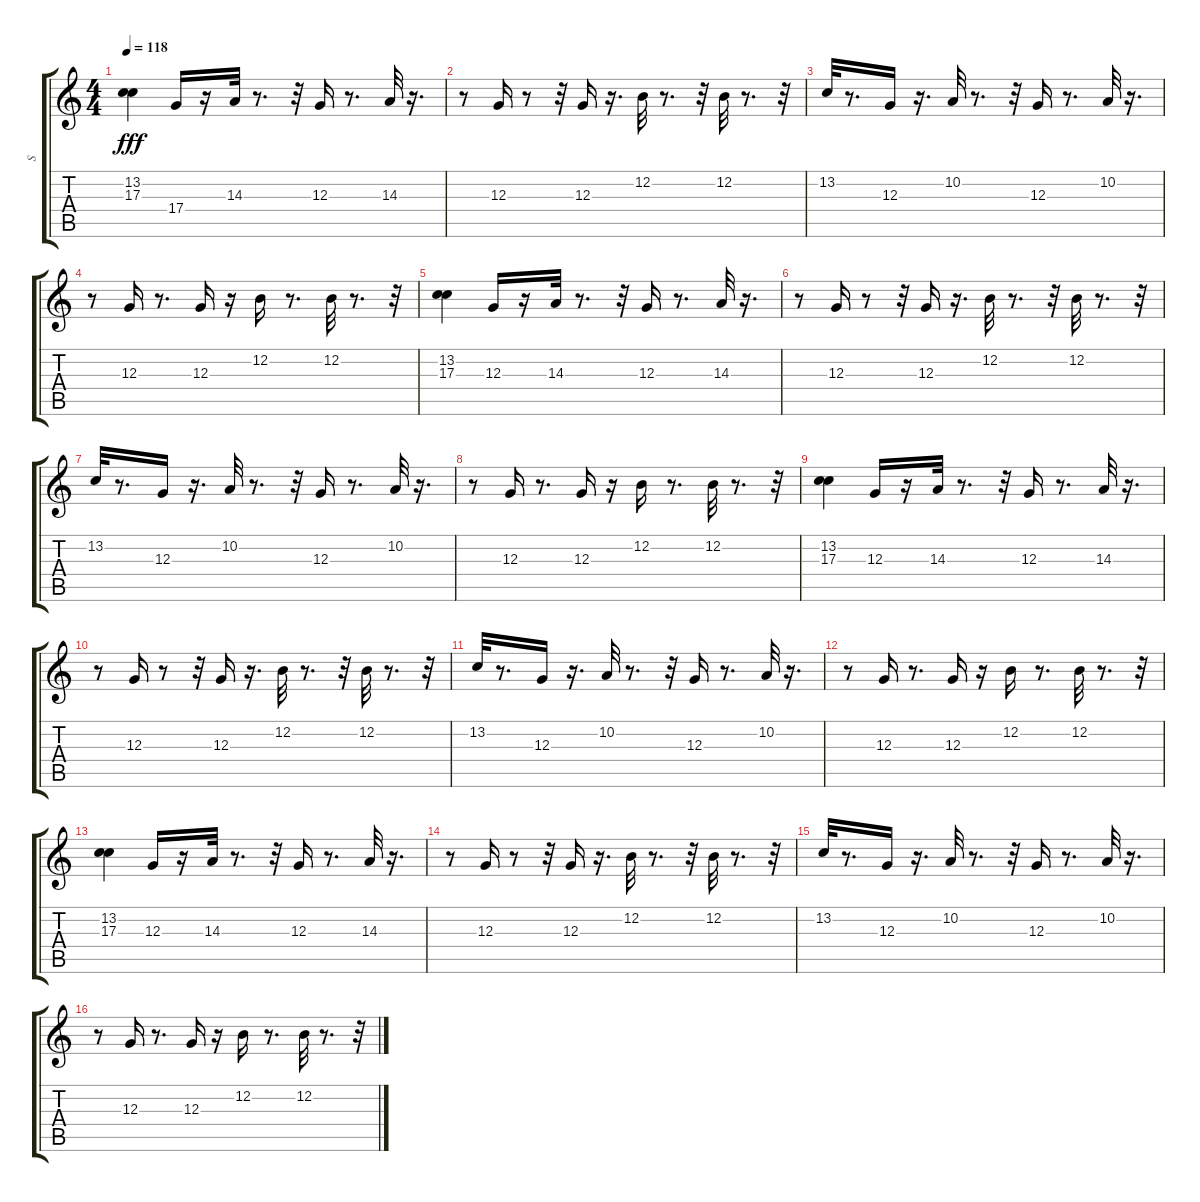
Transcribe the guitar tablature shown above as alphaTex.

\track ("S" "S") {instrument stringensemble1}
\staff {score tabs}
\tuning (E4 B3 G3 D3 A2 E2) {hide}
\ts (4 4)
\tempo 118
\clef g2
\ks c
(13.2 17.3).4{dy fff} 17.4.16 r.16 14.3.32 r.8{d} r.32 12.3.16 r.8{d} 14.3.32 r.16{d} |
r.8 12.3.16 r.8 r.32 12.3.16 r.16{d} 12.2.32 r.8{d} r.32 12.2.32 r.8{d} r.32 |
13.2.32 r.8{d} 12.3.16 r.16{d} 10.2.32 r.8{d} r.32 12.3.16 r.8{d} 10.2.32 r.16{d} |
r.8 12.3.16 r.8{d} 12.3.16 r.16 12.2.16 r.8{d} 12.2.32 r.8{d} r.32 |
(13.2 17.3).4 12.3.16 r.16 14.3.32 r.8{d} r.32 12.3.16 r.8{d} 14.3.32 r.16{d} |
r.8 12.3.16 r.8 r.32 12.3.16 r.16{d} 12.2.32 r.8{d} r.32 12.2.32 r.8{d} r.32 |
13.2.32 r.8{d} 12.3.16 r.16{d} 10.2.32 r.8{d} r.32 12.3.16 r.8{d} 10.2.32 r.16{d} |
r.8 12.3.16 r.8{d} 12.3.16 r.16 12.2.16 r.8{d} 12.2.32 r.8{d} r.32 |
(13.2 17.3).4 12.3.16 r.16 14.3.32 r.8{d} r.32 12.3.16 r.8{d} 14.3.32 r.16{d} |
r.8 12.3.16 r.8 r.32 12.3.16 r.16{d} 12.2.32 r.8{d} r.32 12.2.32 r.8{d} r.32 |
13.2.32 r.8{d} 12.3.16 r.16{d} 10.2.32 r.8{d} r.32 12.3.16 r.8{d} 10.2.32 r.16{d} |
r.8 12.3.16 r.8{d} 12.3.16 r.16 12.2.16 r.8{d} 12.2.32 r.8{d} r.32 |
(13.2 17.3).4 12.3.16 r.16 14.3.32 r.8{d} r.32 12.3.16 r.8{d} 14.3.32 r.16{d} |
r.8 12.3.16 r.8 r.32 12.3.16 r.16{d} 12.2.32 r.8{d} r.32 12.2.32 r.8{d} r.32 |
13.2.32 r.8{d} 12.3.16 r.16{d} 10.2.32 r.8{d} r.32 12.3.16 r.8{d} 10.2.32 r.16{d} |
r.8 12.3.16 r.8{d} 12.3.16 r.16 12.2.16 r.8{d} 12.2.32 r.8{d} r.32
